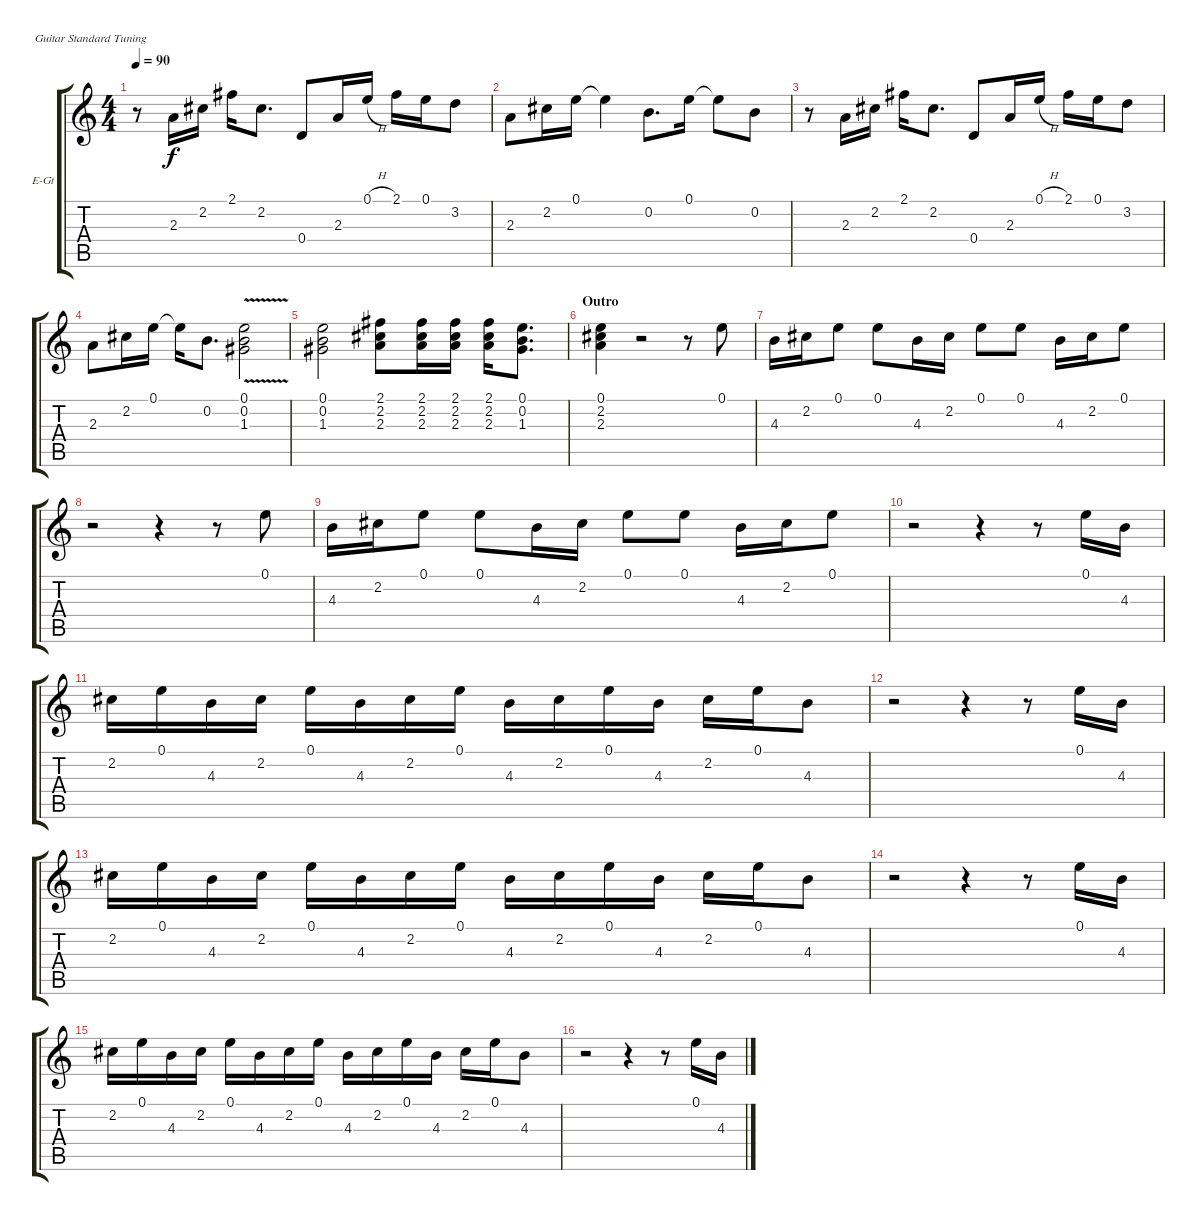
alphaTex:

\bracketExtendMode groupsimilarinstruments
\firstSystemTrackNameOrientation horizontal
\otherSystemsTrackNameOrientation horizontal
\track ("Guitar 1" "E-Gt") {multiBarRest instrument electricguitarclean}
\staff {score tabs}
\tuning (E4 B3 G3 D3 A2 E2)
\ts (4 4)
\tempo 90
\clef g2
\ks c
r.8{dy f} 2.3.16 2.2.16 2.1.16 2.2.8{d} 0.4.8 2.3.16 0.1{h}.16 2.1.16 0.1.16 3.2.8 |
2.3.8 2.2.16 0.1.16 0.1{t}.4 0.2.8{d} 0.1.16 0.1{t}.8 0.2.8 |
r.8 2.3.16 2.2.16 2.1.16 2.2.8{d} 0.4.8 2.3.16 0.1{h}.16 2.1.16 0.1.16 3.2.8 |
2.3.8 2.2.16 0.1.16 0.1{t}.16 0.2.8{d} (0.1{v} 0.2{v} 1.3{v}).2 |
(0.1 0.2 1.3).2 (2.1 2.2 2.3).8 (2.1 2.2 2.3).16 (2.1 2.2 2.3).16 (2.1 2.2 2.3).16 (0.1 0.2 1.3).8{d} |
\section ("" "Outro")
(0.1 2.2 2.3).4 r.2 r.8 0.1.8 |
4.3.16 2.2.16 0.1.8 0.1.8 4.3.16 2.2.16 0.1.8 0.1.8 4.3.16 2.2.16 0.1.8 |
r.2 r.4 r.8 0.1.8 |
4.3.16 2.2.16 0.1.8 0.1.8 4.3.16 2.2.16 0.1.8 0.1.8 4.3.16 2.2.16 0.1.8 |
r.2 r.4 r.8 0.1.16 4.3.16 |
2.2.16 0.1.16 4.3.16 2.2.16 0.1.16 4.3.16 2.2.16 0.1.16 4.3.16 2.2.16 0.1.16 4.3.16 2.2.16 0.1.16 4.3.8 |
r.2 r.4 r.8 0.1.16 4.3.16 |
2.2.16 0.1.16 4.3.16 2.2.16 0.1.16 4.3.16 2.2.16 0.1.16 4.3.16 2.2.16 0.1.16 4.3.16 2.2.16 0.1.16 4.3.8 |
r.2 r.4 r.8 0.1.16 4.3.16 |
2.2.16 0.1.16 4.3.16 2.2.16 0.1.16 4.3.16 2.2.16 0.1.16 4.3.16 2.2.16 0.1.16 4.3.16 2.2.16 0.1.16 4.3.8 |
r.2 r.4 r.8 0.1.16 4.3.16
